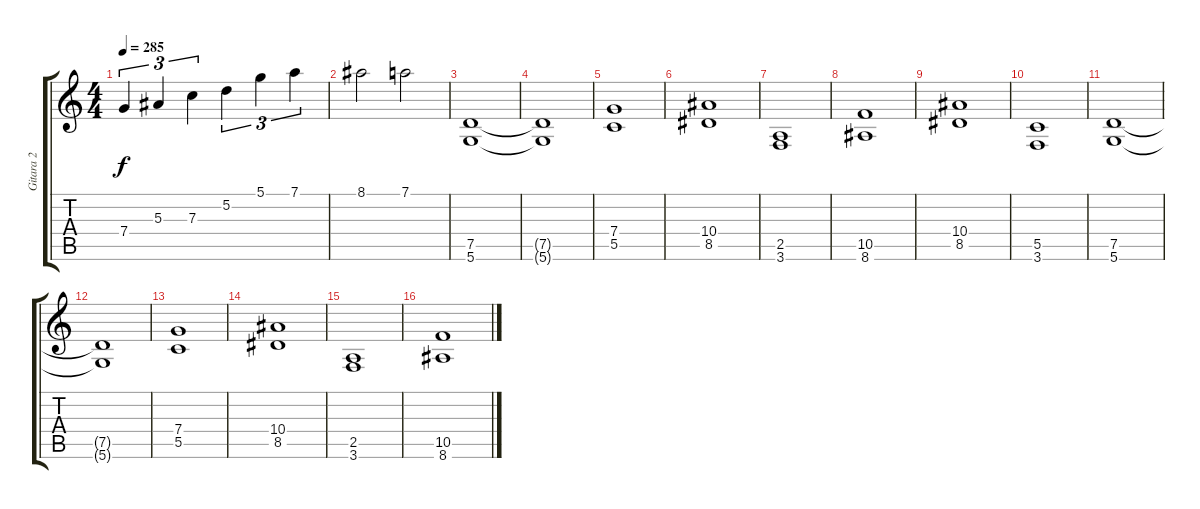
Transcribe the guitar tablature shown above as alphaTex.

\track ("Gitara 2" "Gitara 2") {instrument distortionguitar}
\staff {score tabs}
\tuning (D4 A3 F3 C3 G2 D2) {hide}
\ts (4 4)
\tempo 285
\clef g2
\ks c
7.4.4{tu (3 2) dy f} 5.3.4{tu (3 2)} 7.3.4{tu (3 2)} 5.2.4{tu (3 2)} 5.1.4{tu (3 2)} 7.1.4{tu (3 2)} |
8.1.2 7.1.2 |
(7.5 5.6).1 |
(7.5{t} 5.6{t}).1 |
(7.4 5.5).1 |
(10.4 8.5).1 |
(2.5 3.6).1 |
(10.5 8.6).1 |
(10.4 8.5).1 |
(5.5 3.6).1 |
(7.5 5.6).1 |
(7.5{t} 5.6{t}).1 |
(7.4 5.5).1 |
(10.4 8.5).1 |
(2.5 3.6).1 |
(10.5 8.6).1
